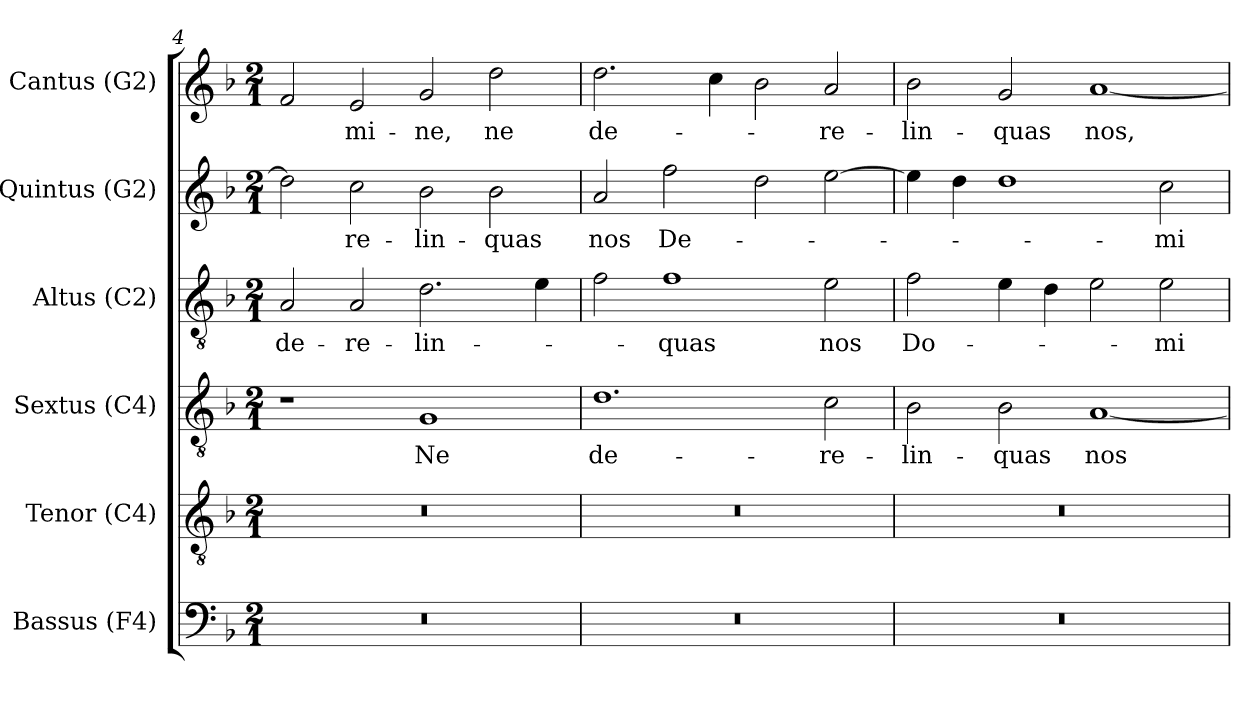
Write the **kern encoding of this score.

**kern	**kern	**kern	**text	**kern	**text	**kern	**text	**kern	**text
*part6	*part5	*part4	*part4	*part3	*part3	*part2	*part2	*part1	*part1
*staff6	*staff5	*staff4	*staff4	*staff3	*staff3	*staff2	*staff2	*staff1	*staff1
*I"Bassus (F4)	*I"Tenor (C4)	*I"Sextus (C4)	*	*I"Altus (C2)	*	*I"Quintus (G2)	*	*I"Cantus (G2)	*
*I'B	*I'T	*I'S	*	*I'A	*	*I'Q	*	*I'C	*
*clefF4	*clefGv2	*clefGv2	*	*clefGv2	*	*clefG2	*	*clefG2	*
*	*	*ITrd7c12	*	*	*	*	*	*	*
*k[b-]	*k[b-]	*k[b-]	*	*k[b-]	*	*k[b-]	*	*k[b-]	*
*F:	*F:	*F:	*	*F:	*	*F:	*	*F:	*
*M2/1	*M2/1	*M2/1	*	*M2/1	*	*M2/1	*	*M2/1	*
=4	=4	=4	=4	=4	=4	=4	=4	=4	=4
!LO:N:vis=1	!LO:N:vis=1	!	!	!	!	!	!	!	!
!	!	!	!	!	!LO:LY:b:color=#000000	!	!	!	!
0r	0r	1r	.	2Ai/	de-	2ddi\]	.	2fi/	.
!	!	!	!	!	!LO:LY:b:color=#000000	!	!	!	!
!	!	!	!	!	!	!	!LO:LY:b:color=#000000	!	!
!	!	!	!	!	!	!	!	!	!LO:LY:b:color=#000000
.	.	.	.	2Ai/	-re-	2cci\	-re-	2ei/	-mi-
!	!	!	!LO:LY:b:color=#000000	!	!	!	!	!	!
!	!	!	!	!	!LO:LY:b:color=#000000	!	!	!	!
!	!	!	!	!	!	!	!LO:LY:b:color=#000000	!	!
!	!	!	!	!	!	!	!	!	!LO:LY:b:color=#000000
.	.	1GGi	Ne	2.di\	-lin-	2b-i\	-lin-	2gi/	-ne,
!	!	!	!	!	!	!	!LO:LY:b:color=#000000	!	!
!	!	!	!	!	!	!	!	!	!LO:LY:b:color=#000000
.	.	.	.	.	.	2b-i\	-quas	2ddi\	ne
.	.	.	.	4ei\	.	.	.	.	.
=5	=5	=5	=5	=5	=5	=5	=5	=5	=5
!LO:N:vis=1	!LO:N:vis=1	!	!	!	!	!	!	!	!
!	!	!	!LO:LY:b:color=#000000	!	!	!	!	!	!
!	!	!	!	!	!	!	!LO:LY:b:color=#000000	!	!
!	!	!	!	!	!	!	!	!	!LO:LY:b:color=#000000
0r	0r	1.Di	de-	2fi\	.	2ai/	nos	2.ddi\	de-
!	!	!	!	!	!LO:LY:b:color=#000000	!	!	!	!
!	!	!	!	!	!	!	!LO:LY:b:color=#000000	!	!
.	.	.	.	1fi	-quas	2ffi\	De-	.	.
.	.	.	.	.	.	.	.	4cci\	.
.	.	.	.	.	.	2ddi\	.	2b-i\	.
!	!	!	!LO:LY:b:color=#000000	!	!	!	!	!	!
!	!	!	!	!	!LO:LY:b:color=#000000	!	!	!	!
!	!	!	!	!	!	!	!	!	!LO:LY:b:color=#000000
.	.	2Ci\	-re-	2ei\	nos	[2eei\	.	2ai/	-re-
!!LO:LB:g=z
=6	=6	=6	=6	=6	=6	=6	=6	=6	=6
!LO:N:vis=1	!LO:N:vis=1	!	!	!	!	!	!	!	!
!	!	!	!LO:LY:b:color=#000000	!	!	!	!	!	!
!	!	!	!	!	!LO:LY:b:color=#000000	!	!	!	!
!	!	!	!	!	!	!	!	!	!LO:LY:b:color=#000000
0r	0r	2BB-i\	-lin-	2fi\	Do-	4eei\]	.	2b-i\	-lin-
.	.	.	.	.	.	4ddi\	.	.	.
!	!	!	!LO:LY:b:color=#000000	!	!	!	!	!	!
!	!	!	!	!	!	!	!	!	!LO:LY:b:color=#000000
.	.	2BB-i\	-quas	4ei\	.	1ddi	.	2gi/	-quas
.	.	.	.	4di\	.	.	.	.	.
!	!	!	!LO:LY:b:color=#000000	!	!	!	!	!	!
!	!	!	!	!	!	!	!	!	!LO:LY:b:color=#000000
.	.	[1AAi	nos	2ei\	.	.	.	[1ai	nos,
!	!	!	!	!	!LO:LY:b:color=#000000	!	!	!	!
!	!	!	!	!	!	!	!LO:LY:b:color=#000000	!	!
.	.	.	.	2ei\	-mi-	2cci\	-mi-	.	.
=	=	=	=	=	=	=	=	=	=
*-	*-	*-	*-	*-	*-	*-	*-	*-	*-
